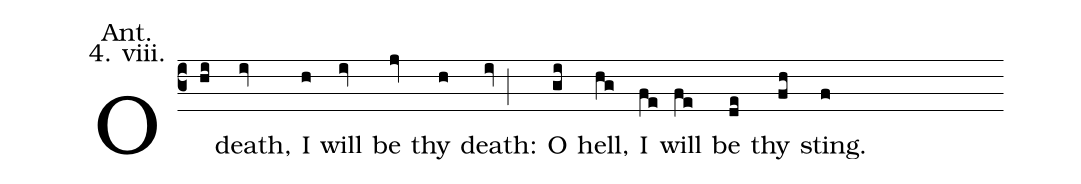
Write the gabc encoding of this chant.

annotation: Ant.;
annotation: 4. viii.;
%%
(c3) O(hi) death,(iv) I(h) will(iv) be(jv) thy(h) death:(iv;) O(gi) hell,(hg) I(fe) will(fe) be(de) thy(fh) sting.(f)
